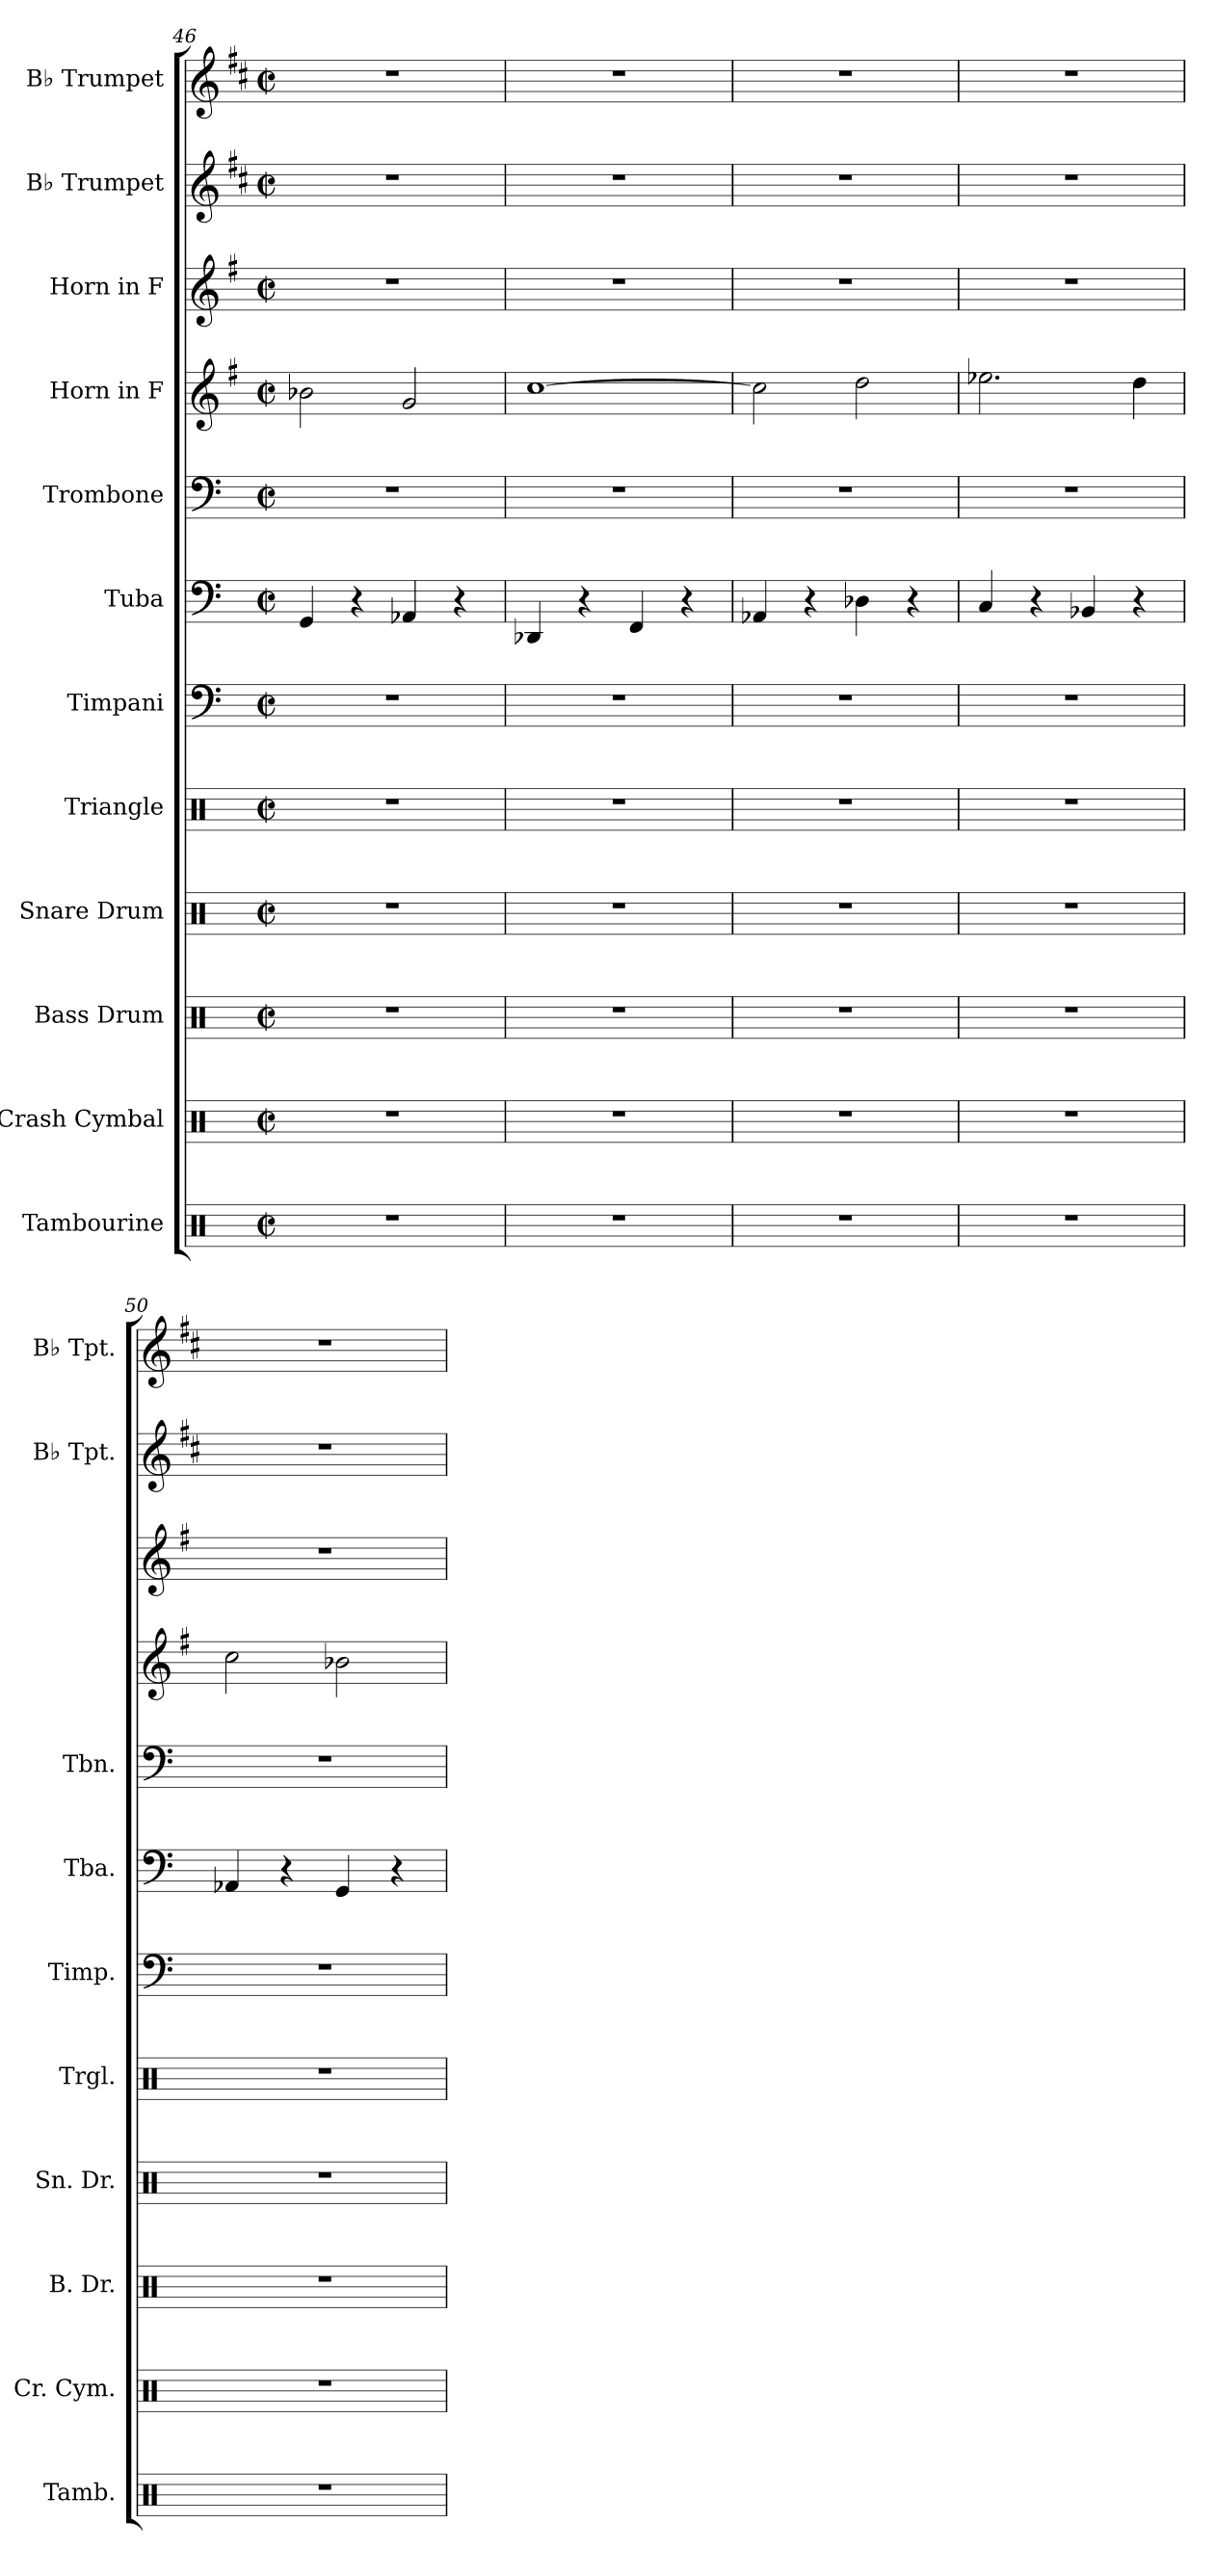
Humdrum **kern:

**kern	**kern	**kern	**kern	**kern	**kern	**kern	**kern	**kern	**kern	**kern	**kern
*part12	*part11	*part10	*part9	*part8	*part7	*part6	*part5	*part4	*part3	*part2	*part1
*staff12	*staff11	*staff10	*staff9	*staff8	*staff7	*staff6	*staff5	*staff4	*staff3	*staff2	*staff1
*I"Tambourine	*I"Crash Cymbal	*I"Bass Drum	*I"Snare Drum	*I"Triangle	*I"Timpani	*I"Tuba	*I"Trombone	*I"Horn in F	*I"Horn in F	*I"B♭ Trumpet	*I"B♭ Trumpet
*I'Tamb.	*I'Cr. Cym.	*I'B. Dr.	*I'Sn. Dr.	*I'Trgl.	*I'Timp.	*I'Tba.	*I'Tbn.	*	*	*I'B♭ Tpt.	*I'B♭ Tpt.
*clefX	*clefX	*clefX	*clefX	*clefX	*clefF4	*clefF4	*clefF4	*clefG2	*clefG2	*clefG2	*clefG2
*	*	*	*	*	*	*	*	*ITrd4c7	*ITrd4c7	*ITrd1c2	*ITrd1c2
*k[]	*k[]	*k[]	*k[]	*k[]	*k[]	*k[]	*k[]	*k[]	*k[]	*k[]	*k[]
*M2/2	*M2/2	*M2/2	*M2/2	*M2/2	*M2/2	*M2/2	*M2/2	*M2/2	*M2/2	*M2/2	*M2/2
*met(c|)	*met(c|)	*met(c|)	*met(c|)	*met(c|)	*met(c|)	*met(c|)	*met(c|)	*met(c|)	*met(c|)	*met(c|)	*met(c|)
=46	=46	=46	=46	=46	=46	=46	=46	=46	=46	=46	=46
1r	1r	1r	1r	1r	1r	4GG/	1r	2e-X\	1r	1r	1r
.	.	.	.	.	.	4r	.	.	.	.	.
.	.	.	.	.	.	4AA-X/	.	2c/	.	.	.
.	.	.	.	.	.	4r	.	.	.	.	.
!!LO:PB:g=z
=47	=47	=47	=47	=47	=47	=47	=47	=47	=47	=47	=47
1r	1r	1r	1r	1r	1r	4DD-X/	1r	[1f	1r	1r	1r
.	.	.	.	.	.	4r	.	.	.	.	.
.	.	.	.	.	.	4FF/	.	.	.	.	.
.	.	.	.	.	.	4r	.	.	.	.	.
=48	=48	=48	=48	=48	=48	=48	=48	=48	=48	=48	=48
1r	1r	1r	1r	1r	1r	4AA-X/	1r	2f\]	1r	1r	1r
.	.	.	.	.	.	4r	.	.	.	.	.
.	.	.	.	.	.	4D-X\	.	2g\	.	.	.
.	.	.	.	.	.	4r	.	.	.	.	.
=49	=49	=49	=49	=49	=49	=49	=49	=49	=49	=49	=49
1r	1r	1r	1r	1r	1r	4C/	1r	2.a-X\	1r	1r	1r
.	.	.	.	.	.	4r	.	.	.	.	.
.	.	.	.	.	.	4BB-X/	.	.	.	.	.
.	.	.	.	.	.	4r	.	4g\	.	.	.
=50	=50	=50	=50	=50	=50	=50	=50	=50	=50	=50	=50
1r	1r	1r	1r	1r	1r	4AA-X/	1r	2f\	1r	1r	1r
.	.	.	.	.	.	4r	.	.	.	.	.
.	.	.	.	.	.	4GG/	.	2e-X\	.	.	.
.	.	.	.	.	.	4r	.	.	.	.	.
=	=	=	=	=	=	=	=	=	=	=	=
*-	*-	*-	*-	*-	*-	*-	*-	*-	*-	*-	*-
